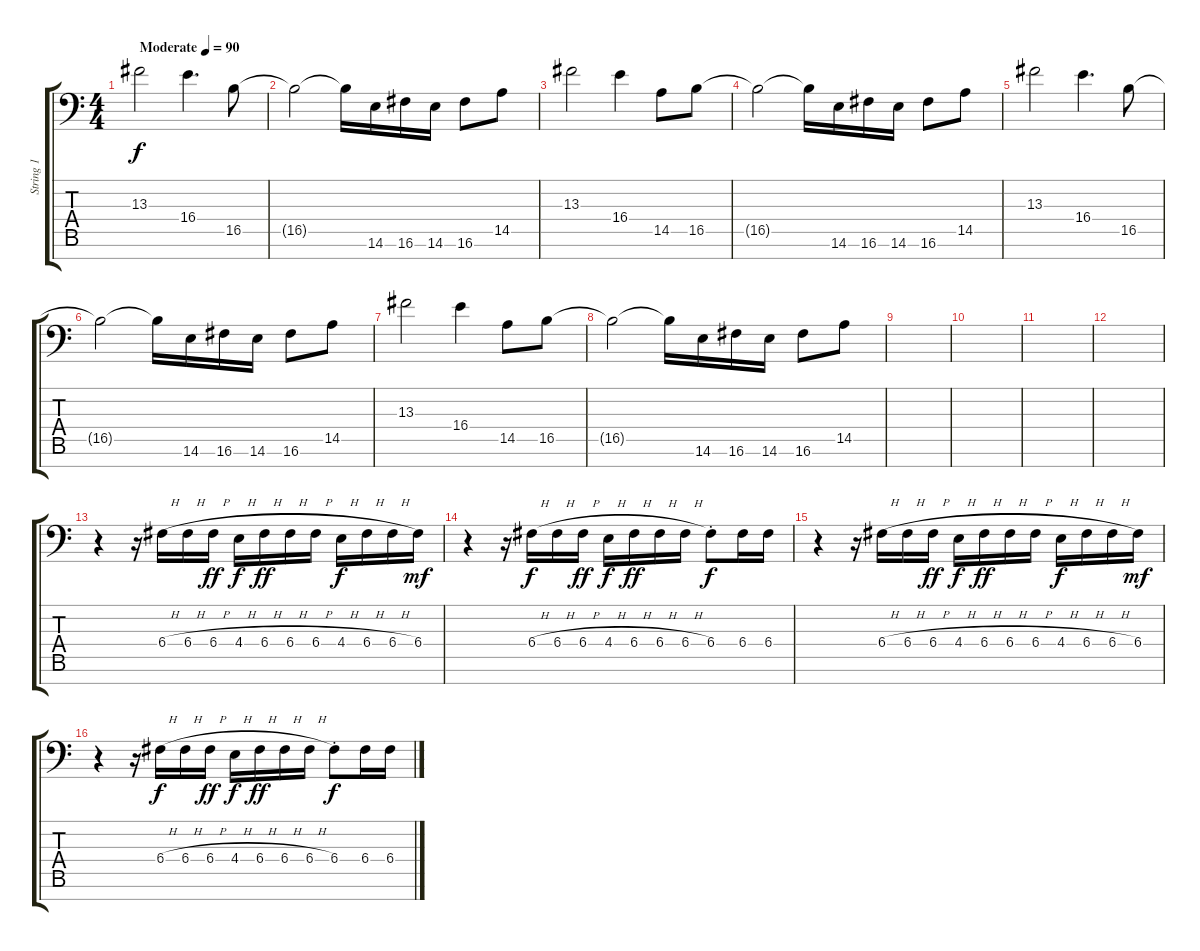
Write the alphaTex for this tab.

\track ("String 1" "String 1") {instrument pad1newage}
\staff {score tabs}
\tuning (D4 A3 F3 C3 G2 D2 A1) {hide}
\ts (4 4)
\tempo (90 "Moderate")
\clef f4
\ks c
13.3.2{dy f instrument pad1newage} 16.4.4{d} 16.5.8 |
16.5{t}.2 16.5{t}.16 14.6.16 16.6.16 14.6.16 16.6.8 14.5.8 |
13.3.2 16.4.4 14.5.8 16.5.8 |
16.5{t}.2 16.5{t}.16 14.6.16 16.6.16 14.6.16 16.6.8 14.5.8 |
13.3.2 16.4.4{d} 16.5.8 |
16.5{t}.2 16.5{t}.16 14.6.16 16.6.16 14.6.16 16.6.8 14.5.8 |
13.3.2 16.4.4 14.5.8 16.5.8 |
16.5{t}.2 16.5{t}.16 14.6.16 16.6.16 14.6.16 16.6.8 14.5.8 |
|
|
|
|
r.4{instrument lead8bassandlead} r.16 6.4{h}.16 6.4{h}.16 6.4{h}.16{dy ff} 4.4{h}.16{dy f} 6.4{h}.16{dy ff} 6.4{h}.16 6.4{h}.16 4.4{h}.16{dy f} 6.4{h}.16 6.4{h}.16 6.4.16{dy mf} |
r.4 r.16 6.4{h}.16{dy f} 6.4{h}.16 6.4{h}.16{dy ff} 4.4{h}.16{dy f} 6.4{h}.16{dy ff} 6.4{h}.16 6.4{h}.16 6.4{st}.8{dy f} 6.4.16 6.4.16 |
r.4 r.16 6.4{h}.16 6.4{h}.16 6.4{h}.16{dy ff} 4.4{h}.16{dy f} 6.4{h}.16{dy ff} 6.4{h}.16 6.4{h}.16 4.4{h}.16{dy f} 6.4{h}.16 6.4{h}.16 6.4.16{dy mf} |
r.4 r.16 6.4{h}.16{dy f} 6.4{h}.16 6.4{h}.16{dy ff} 4.4{h}.16{dy f} 6.4{h}.16{dy ff} 6.4{h}.16 6.4{h}.16 6.4{st}.8{dy f} 6.4.16 6.4.16
